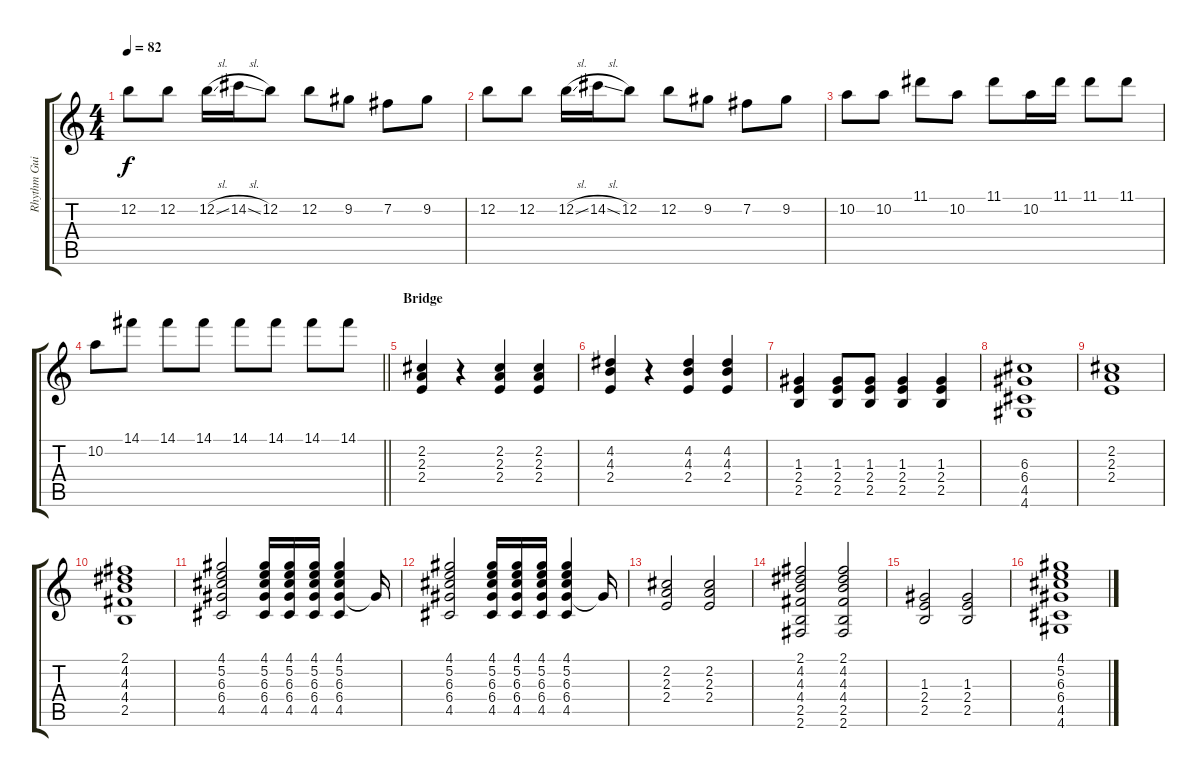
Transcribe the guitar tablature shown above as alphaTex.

\track ("Rhythm Guitar" "Rhythm Gui") {instrument acousticguitarnylon}
\staff {score tabs}
\tuning (E4 B3 G3 D3 A2 E2) {hide}
\ts (4 4)
\tempo 82
\clef g2
\ks c
12.2.8{dy f} 12.2.8 12.2{sl}.16 14.2{sl}.16 12.2.8 12.2.8 9.2.8 7.2.8 9.2.8 |
12.2.8 12.2.8 12.2{sl}.16 14.2{sl}.16 12.2.8 12.2.8 9.2.8 7.2.8 9.2.8 |
10.2.8 10.2.8 11.1.8 10.2.8 11.1.8 10.2.16 11.1.16 11.1.8 11.1.8 |
\barLineRight lightlight
10.2.8 14.1.8 14.1.8 14.1.8 14.1.8 14.1.8 14.1.8 14.1.8 |
\section ("" "Bridge")
(2.2 2.3 2.4).4 r.4 (2.2 2.3 2.4).4 (2.2 2.3 2.4).4 |
(4.2 4.3 2.4).4 r.4 (4.2 4.3 2.4).4 (4.2 4.3 2.4).4 |
(1.3 2.4 2.5).4 (1.3 2.4 2.5).8 (1.3 2.4 2.5).8 (1.3 2.4 2.5).4 (1.3 2.4 2.5).4 |
(6.3 6.4 4.5 4.6).1 |
(2.2 2.3 2.4).1 |
(2.1 4.2 4.3 4.4 2.5).1 |
(4.1 5.2 6.3 6.4 4.5).2 (4.1 5.2 6.3 6.4 4.5).16 (4.1 5.2 6.3 6.4 4.5).16 (4.1 5.2 6.3 6.4 4.5).16 (4.1 5.2 6.3 6.4 4.5).4 6.4{t}.16 |
(4.1 5.2 6.3 6.4 4.5).2 (4.1 5.2 6.3 6.4 4.5).16 (4.1 5.2 6.3 6.4 4.5).16 (4.1 5.2 6.3 6.4 4.5).16 (4.1 5.2 6.3 6.4 4.5).4 6.4{t}.16 |
(2.2 2.3 2.4).2 (2.2 2.3 2.4).2 |
(2.1 4.2 4.3 4.4 2.5 2.6).2 (2.1 4.2 4.3 4.4 2.5 2.6).2 |
(1.3 2.4 2.5).2 (1.3 2.4 2.5).2 |
(4.1 5.2 6.3 6.4 4.5 4.6).1
